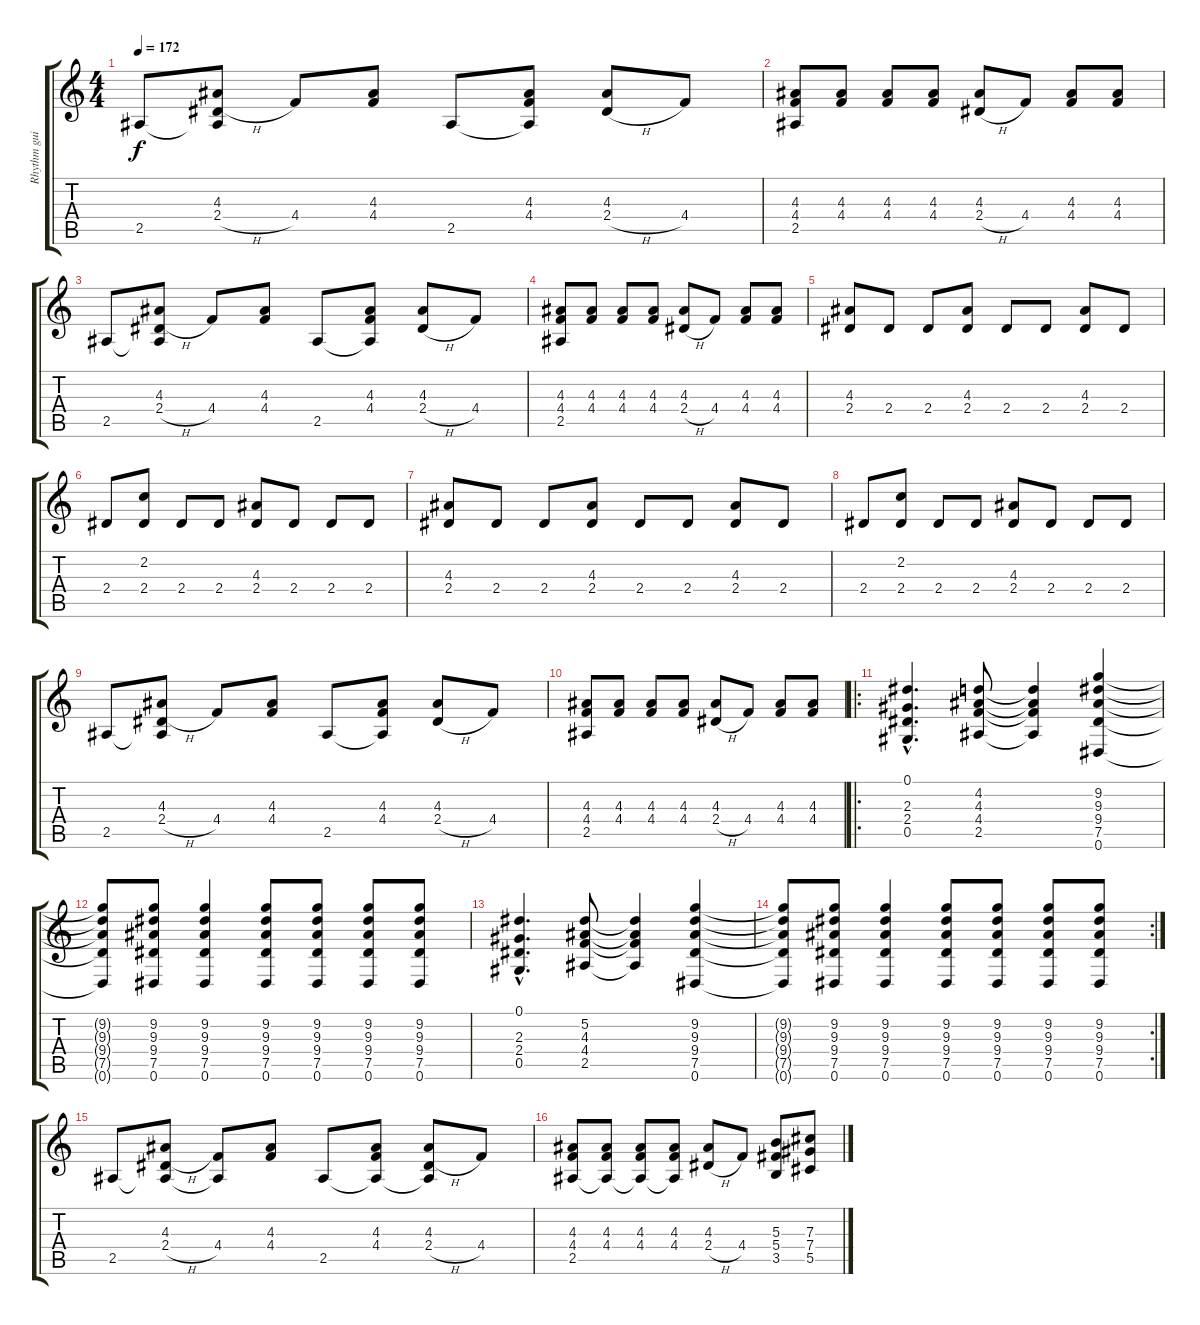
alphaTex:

\track ("Rhythm guitar" "Rhythm gui") {instrument overdrivenguitar}
\staff {score tabs}
\tuning (Eb4 Bb3 Gb3 Db3 Ab2 Eb2) {hide}
\ts (4 4)
\tempo 172
\clef g2
\ks c
2.5.8{dy f} (4.3 2.4{h} 2.5{t}).8 4.4.8 (4.3 4.4).8 2.5.8 (4.3 4.4 2.5{t}).8 (4.3 2.4{h}).8 4.4.8 |
(4.3 4.4 2.5).8 (4.3 4.4).8 (4.3 4.4).8 (4.3 4.4).8 (4.3 2.4{h}).8 4.4.8 (4.3 4.4).8 (4.3 4.4).8 |
2.5.8 (4.3 2.4{h} 2.5{t}).8 4.4.8 (4.3 4.4).8 2.5.8 (4.3 4.4 2.5{t}).8 (4.3 2.4{h}).8 4.4.8 |
(4.3 4.4 2.5).8 (4.3 4.4).8 (4.3 4.4).8 (4.3 4.4).8 (4.3 2.4{h}).8 4.4.8 (4.3 4.4).8 (4.3 4.4).8 |
(4.3 2.4).8 2.4.8 2.4.8 (4.3 2.4).8 2.4.8 2.4.8 (4.3 2.4).8 2.4.8 |
2.4.8 (2.2 2.4).8 2.4.8 2.4.8 (4.3 2.4).8 2.4.8 2.4.8 2.4.8 |
(4.3 2.4).8 2.4.8 2.4.8 (4.3 2.4).8 2.4.8 2.4.8 (4.3 2.4).8 2.4.8 |
2.4.8 (2.2 2.4).8 2.4.8 2.4.8 (4.3 2.4).8 2.4.8 2.4.8 2.4.8 |
2.5.8 (4.3 2.4{h} 2.5{t}).8 4.4.8 (4.3 4.4).8 2.5.8 (4.3 4.4 2.5{t}).8 (4.3 2.4{h}).8 4.4.8 |
(4.3 4.4 2.5).8 (4.3 4.4).8 (4.3 4.4).8 (4.3 4.4).8 (4.3 2.4{h}).8 4.4.8 (4.3 4.4).8 (4.3 4.4).8 |
\ro
(0.1{hac} 2.3{hac} 2.4{hac} 0.5{hac}).4{d} (4.2 4.3 4.4 2.5).8 (4.2{t} 4.3{t} 4.4{t} 2.5{t}).4 (9.2 9.3 9.4 7.5 0.6).4 |
(9.2{t} 9.3{t} 9.4{t} 7.5{t} 0.6{t}).8 (9.2 9.3 9.4 7.5 0.6).8 (9.2 9.3 9.4 7.5 0.6).4 (9.2 9.3 9.4 7.5 0.6).8 (9.2 9.3 9.4 7.5 0.6).8 (9.2 9.3 9.4 7.5 0.6).8 (9.2 9.3 9.4 7.5 0.6).8 |
(0.1{hac} 2.3{hac} 2.4{hac} 0.5{hac}).4{d} (5.2 4.3 4.4 2.5).8 (5.2{t} 4.3{t} 4.4{t} 2.5{t}).4 (9.2 9.3 9.4 7.5 0.6).4 |
\rc 2
(9.2{t} 9.3{t} 9.4{t} 7.5{t} 0.6{t}).8 (9.2 9.3 9.4 7.5 0.6).8 (9.2 9.3 9.4 7.5 0.6).4 (9.2 9.3 9.4 7.5 0.6).8 (9.2 9.3 9.4 7.5 0.6).8 (9.2 9.3 9.4 7.5 0.6).8 (9.2 9.3 9.4 7.5 0.6).8 |
2.5.8 (4.3 2.4{h} 2.5{t}).8 (4.4 2.5{t}).8 (4.3 4.4).8 2.5.8 (4.3 4.4 2.5{t}).8 (4.3 2.4{h} 2.5{t}).8 4.4.8 |
(4.3 4.4 2.5).8 (4.3 4.4 2.5{t}).8 (4.3 4.4 2.5{t}).8 (4.3 4.4 2.5{t}).8 (4.3 2.4{h}).8 4.4.8 (5.3 5.4 3.5).8 (7.3 7.4 5.5).8
